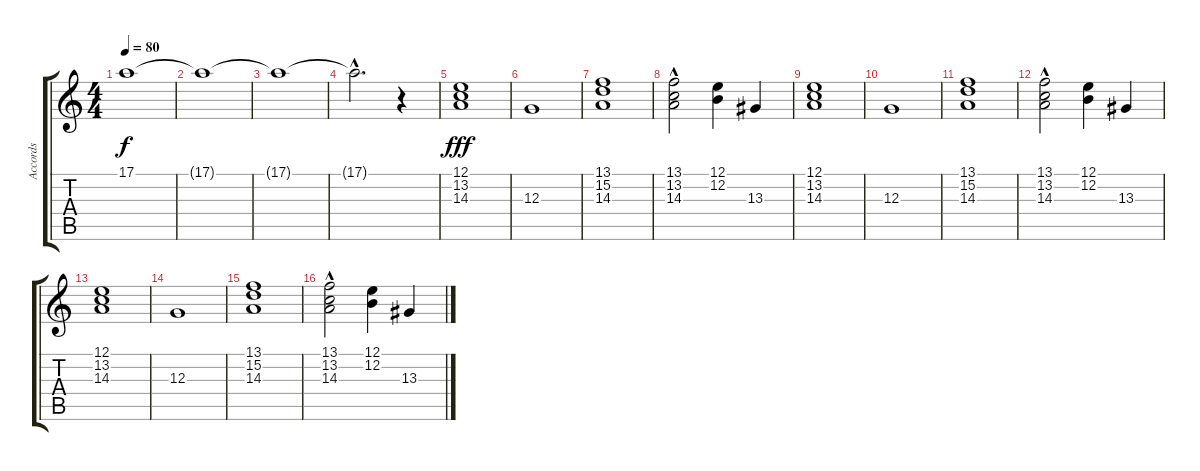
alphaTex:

\track ("Accords" "Accords") {instrument synthstrings1}
\staff {score tabs}
\tuning (E4 B3 G3 D3 A2 E2) {hide}
\ts (4 4)
\tempo 80
\clef g2
\ks c
17.1{t}.1{dy f} |
17.1{t}.1 |
17.1{t}.1 |
17.1{hac t}.2{d} r.4 |
(12.1 13.2 14.3).1{dy fff} |
12.3.1 |
(13.1 15.2 14.3).1 |
(13.1 13.2 14.3{hac}).2 (12.1 12.2).4 13.3.4 |
(12.1 13.2 14.3).1 |
12.3.1 |
(13.1 15.2 14.3).1 |
(13.1 13.2 14.3{hac}).2 (12.1 12.2).4 13.3.4 |
(12.1 13.2 14.3).1 |
12.3.1 |
(13.1 15.2 14.3).1 |
(13.1 13.2 14.3{hac}).2 (12.1 12.2).4 13.3.4
